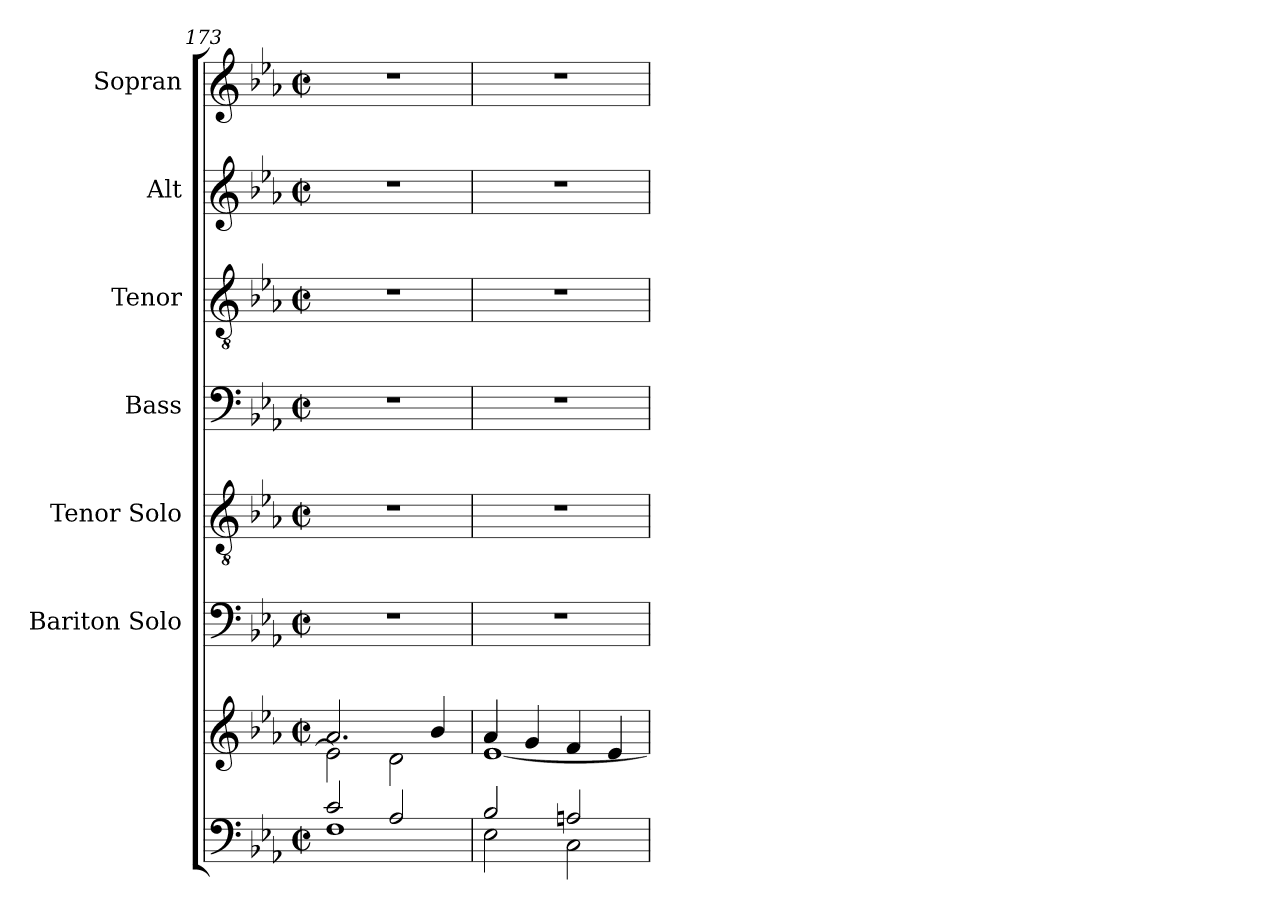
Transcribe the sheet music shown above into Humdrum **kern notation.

**kern	**kern	**kern	**kern	**kern	**kern	**kern	**kern
*part7	*part7	*part6	*part5	*part4	*part3	*part2	*part1
*staff8	*staff7	*staff6	*staff5	*staff4	*staff3	*staff2	*staff1
*	*	*I"Bariton Solo	*I"Tenor Solo	*I"Bass	*I"Tenor	*I"Alt	*I"Sopran
*	*	*	*	*I'B.	*I'T.	*I'A.	*I'S.
*clefF4	*clefG2	*clefF4	*clefGv2	*clefF4	*clefGv2	*clefG2	*clefG2
*k[b-e-a-]	*k[b-e-a-]	*k[b-e-a-]	*k[b-e-a-]	*k[b-e-a-]	*k[b-e-a-]	*k[b-e-a-]	*k[b-e-a-]
*E-:	*E-:	*E-:	*E-:	*E-:	*E-:	*E-:	*E-:
*M2/2	*M2/2	*M2/2	*M2/2	*M2/2	*M2/2	*M2/2	*M2/2
*met(c|)	*met(c|)	*met(c|)	*met(c|)	*met(c|)	*met(c|)	*met(c|)	*met(c|)
=173	=173	=173	=173	=173	=173	=173	=173
*^	*^	*	*	*	*	*	*
2c/	1F	2.a-/	2e-\]	1r	1r	1r	1r	1r	1r
2A-/	.	.	2d\	.	.	.	.	.	.
.	.	4b-/	.	.	.	.	.	.	.
=174	=174	=174	=174	=174	=174	=174	=174	=174	=174
2B-/	2E-\	4a-/	[<1e-	1r	1r	1r	1r	1r	1r
.	.	4g/	.	.	.	.	.	.	.
2An/	2C\	4f/	.	.	.	.	.	.	.
.	.	4e-/	.	.	.	.	.	.	.
*v	*v	*	*	*	*	*	*	*	*
*	*v	*v	*	*	*	*	*	*
=	=	=	=	=	=	=	=
*-	*-	*-	*-	*-	*-	*-	*-
